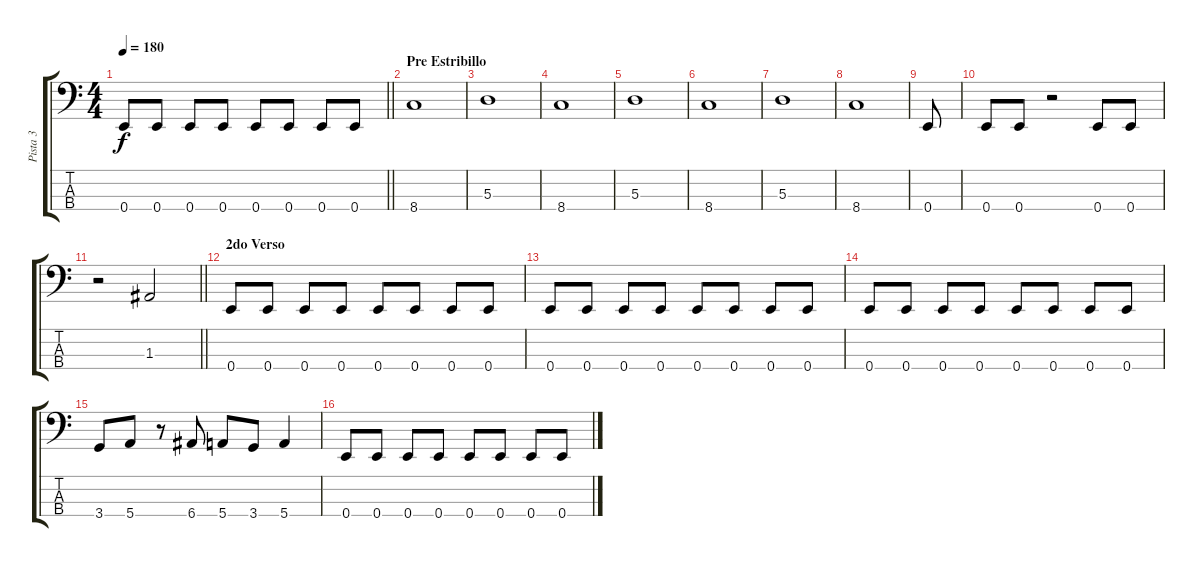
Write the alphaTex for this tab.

\track ("Pista 3" "Pista 3") {instrument electricbasspick}
\staff {score tabs}
\tuning (G2 D2 A1 E1) {hide}
\ts (4 4)
\tempo 180
\clef f4
\barLineRight lightlight
\ks c
0.4.8{dy f} 0.4.8 0.4.8 0.4.8 0.4.8 0.4.8 0.4.8 0.4.8 |
\section ("" "Pre Estribillo")
8.4.1 |
5.3.1 |
8.4.1 |
5.3.1 |
8.4.1 |
5.3.1 |
8.4.1 |
0.4.8 |
0.4.8 0.4.8 r.2 0.4.8 0.4.8 |
\barLineRight lightlight
r.2 1.3.2 |
\section ("" "2do Verso")
0.4.8 0.4.8 0.4.8 0.4.8 0.4.8 0.4.8 0.4.8 0.4.8 |
0.4.8 0.4.8 0.4.8 0.4.8 0.4.8 0.4.8 0.4.8 0.4.8 |
0.4.8 0.4.8 0.4.8 0.4.8 0.4.8 0.4.8 0.4.8 0.4.8 |
3.4.8 5.4.8 r.8 6.4.8 5.4.8 3.4.8 5.4.4 |
0.4.8 0.4.8 0.4.8 0.4.8 0.4.8 0.4.8 0.4.8 0.4.8
